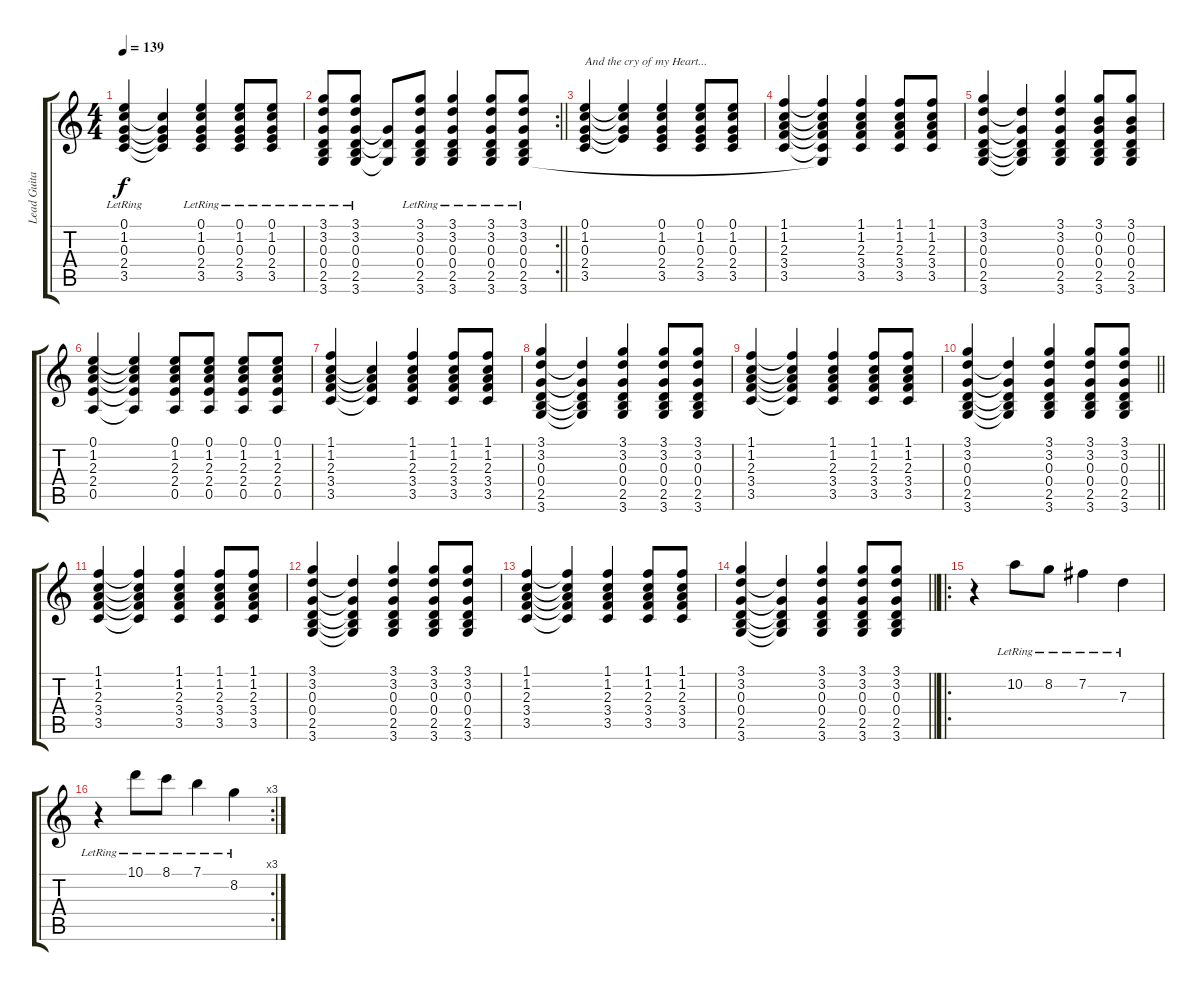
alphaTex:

\track ("Lead Guitar" "Lead Guita") {instrument electricguitarjazz}
\staff {score tabs}
\tuning (E4 B3 G3 D3 A2 E2) {hide}
\ts (4 4)
\tempo 139
\clef g2
\ks c
(0.1 1.2{lr} 0.3{lr} 2.4{lr} 3.5{lr}).4{dy f} (1.2{t} 0.3{t} 2.4{t} 3.5{t}).4 (0.1 1.2{lr} 0.3{lr} 2.4{lr} 3.5{lr}).4 (0.1 1.2{lr} 0.3{lr} 2.4{lr} 3.5{lr}).8 (0.1 1.2{lr} 0.3{lr} 2.4{lr} 3.5{lr}).8 |
\rc 2
\barLineRight lightlight
(3.1 3.2 0.3{lr} 0.4{lr} 2.5{lr} 3.6{lr}).8 (3.1 3.2 0.3{lr} 0.4{lr} 2.5{lr} 3.6{lr}).8 (0.3{t} 0.4{t} 3.6{t}).8 (3.1 3.2 0.3{lr} 0.4{lr} 2.5{lr} 3.6{lr}).8 (3.1 3.2 0.3{lr} 0.4{lr} 2.5{lr} 3.6{lr}).4 (3.1 3.2 0.3{lr} 0.4{lr} 2.5{lr} 3.6{lr}).8 (3.1 3.2 0.3 0.4{lr} 2.5{lr} 3.6{lr}).8 |
(0.1 1.2 0.3 2.4 3.5).4{txt "And the cry of my Heart..."} (0.1{t} 1.2{t} 0.3{t} 2.4{t}).4 (0.1 1.2 0.3 2.4 3.5).4 (0.1 1.2 0.3 2.4 3.5).8 (0.1 1.2 0.3 2.4 3.5).8 |
(1.1 1.2 2.3 3.4 3.5).4 (1.1{t} 1.2{t} 2.3{t} 3.4{t} 3.5{t} 3.6{t}).4 (1.1 1.2 2.3 3.4 3.5).4 (1.1 1.2 2.3 3.4 3.5).8 (1.1 1.2 2.3 3.4 3.5).8 |
(3.1 3.2 0.3 0.4 2.5 3.6).4 (3.2{t} 0.3{t} 0.4{t} 2.5{t} 3.6{t}).4 (3.1 3.2 0.3 0.4 2.5 3.6).4 (3.1 0.2 0.3 0.4 2.5 3.6).8 (3.1 0.2 0.3 0.4 2.5 3.6).8 |
(0.1 1.2 2.3 2.4 0.5).4 (0.1{t} 1.2{t} 2.3{t} 2.4{t} 0.5{t}).4 (0.1 1.2 2.3 2.4 0.5).8 (0.1 1.2 2.3 2.4 0.5).8 (0.1 1.2 2.3 2.4 0.5).8 (0.1 1.2 2.3 2.4 0.5).8 |
(1.1 1.2 2.3 3.4 3.5).4 (1.2{t} 2.3{t} 3.4{t} 3.5{t}).4 (1.1 1.2 2.3 3.4 3.5).4 (1.1 1.2 2.3 3.4 3.5).8 (1.1 1.2 2.3 3.4 3.5).8 |
(3.1 3.2 0.3 0.4 2.5 3.6).4 (3.2{t} 0.3{t} 0.4{t} 2.5{t} 3.6{t}).4 (3.1 3.2 0.3 0.4 2.5 3.6).4 (3.1 3.2 0.3 0.4 2.5 3.6).8 (3.1 3.2 0.3 0.4 2.5 3.6).8 |
(1.1 1.2 2.3 3.4 3.5).4 (1.1{t} 1.2{t} 2.3{t} 3.4{t} 3.5{t}).4 (1.1 1.2 2.3 3.4 3.5).4 (1.1 1.2 2.3 3.4 3.5).8 (1.1 1.2 2.3 3.4 3.5).8 |
\barLineRight lightlight
(3.1 3.2 0.3 0.4 2.5 3.6).4 (3.2{t} 0.3{t} 0.4{t} 2.5{t} 3.6{t}).4 (3.1 3.2 0.3 0.4 2.5 3.6).4 (3.1 3.2 0.3 0.4 2.5 3.6).8 (3.1 3.2 0.3 0.4 2.5 3.6).8 |
(1.1 1.2 2.3 3.4 3.5).4 (1.1{t} 1.2{t} 2.3{t} 3.4{t} 3.5{t}).4 (1.1 1.2 2.3 3.4 3.5).4 (1.1 1.2 2.3 3.4 3.5).8 (1.1 1.2 2.3 3.4 3.5).8 |
(3.1 3.2 0.3 0.4 2.5 3.6).4 (3.2{t} 0.3{t} 0.4{t} 2.5{t} 3.6{t}).4 (3.1 3.2 0.3 0.4 2.5 3.6).4 (3.1 3.2 0.3 0.4 2.5 3.6).8 (3.1 3.2 0.3 0.4 2.5 3.6).8 |
(1.1 1.2 2.3 3.4 3.5).4 (1.1{t} 1.2{t} 2.3{t} 3.4{t} 3.5{t}).4 (1.1 1.2 2.3 3.4 3.5).4 (1.1 1.2 2.3 3.4 3.5).8 (1.1 1.2 2.3 3.4 3.5).8 |
\barLineRight lightlight
(3.1 3.2 0.3 0.4 2.5 3.6).4 (3.2{t} 0.3{t} 0.4{t} 2.5{t} 3.6{t}).4 (3.1 3.2 0.3 0.4 2.5 3.6).4 (3.1 3.2 0.3 0.4 2.5 3.6).8 (3.1 3.2 0.3 0.4 2.5 3.6).8 |
\ro
r.4 10.2{lr}.8 8.2{lr}.8 7.2{lr}.4 7.3{lr}.4 |
\rc 3
r.4 10.1{lr}.8 8.1{lr}.8 7.1{lr}.4 8.2{lr}.4
